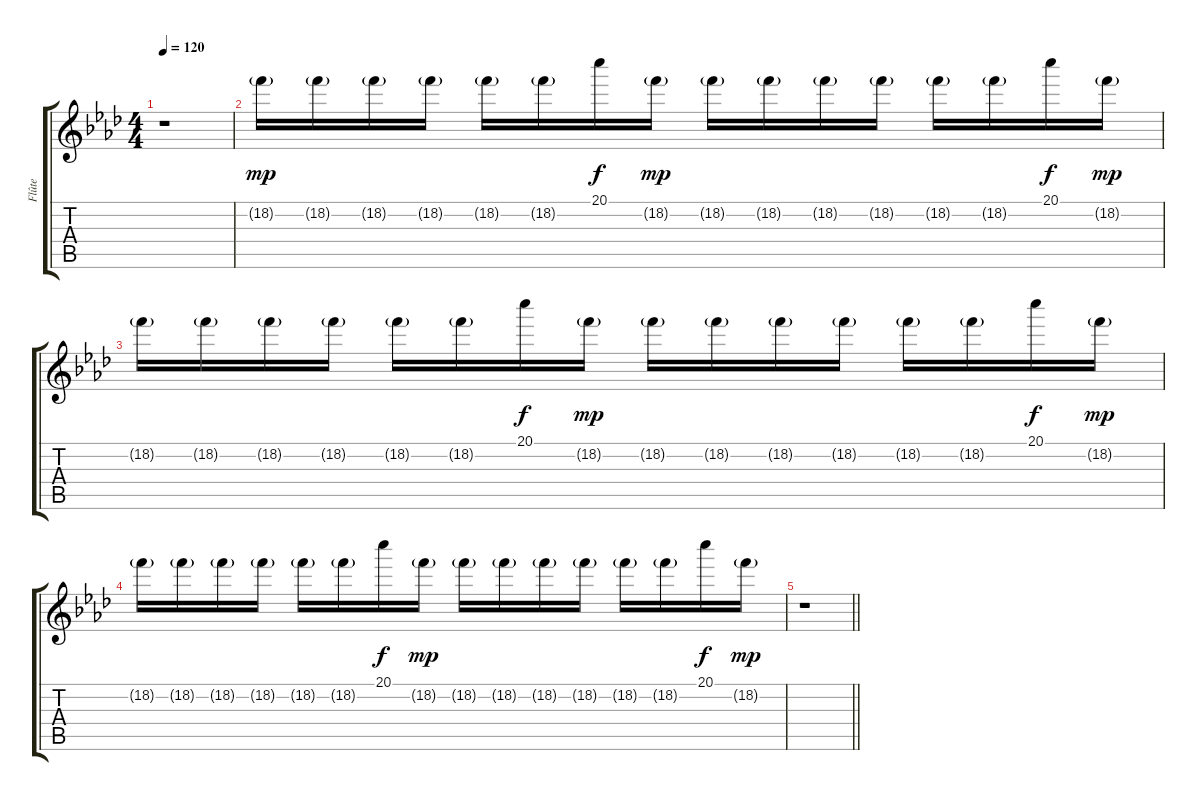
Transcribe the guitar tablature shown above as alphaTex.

\track ("Flûte" "Flûte") {instrument flute}
\staff {score tabs}
\tuning (E5 B4 G4 D4 A3 E3) {hide}
\ts (4 4)
\tempo 120
\clef g2
\ks fminor
r.1{dy f} |
18.2{g}.16{dy mp} 18.2{g}.16 18.2{g}.16 18.2{g}.16 18.2{g}.16 18.2{g}.16 20.1.16{dy f} 18.2{g}.16{dy mp} 18.2{g}.16 18.2{g}.16 18.2{g}.16 18.2{g}.16 18.2{g}.16 18.2{g}.16 20.1.16{dy f} 18.2{g}.16{dy mp} |
18.2{g}.16 18.2{g}.16 18.2{g}.16 18.2{g}.16 18.2{g}.16 18.2{g}.16 20.1.16{dy f} 18.2{g}.16{dy mp} 18.2{g}.16 18.2{g}.16 18.2{g}.16 18.2{g}.16 18.2{g}.16 18.2{g}.16 20.1.16{dy f} 18.2{g}.16{dy mp} |
18.2{g}.16 18.2{g}.16 18.2{g}.16 18.2{g}.16 18.2{g}.16 18.2{g}.16 20.1.16{dy f} 18.2{g}.16{dy mp} 18.2{g}.16 18.2{g}.16 18.2{g}.16 18.2{g}.16 18.2{g}.16 18.2{g}.16 20.1.16{dy f} 18.2{g}.16{dy mp} |
\barLineRight lightlight
r.1
